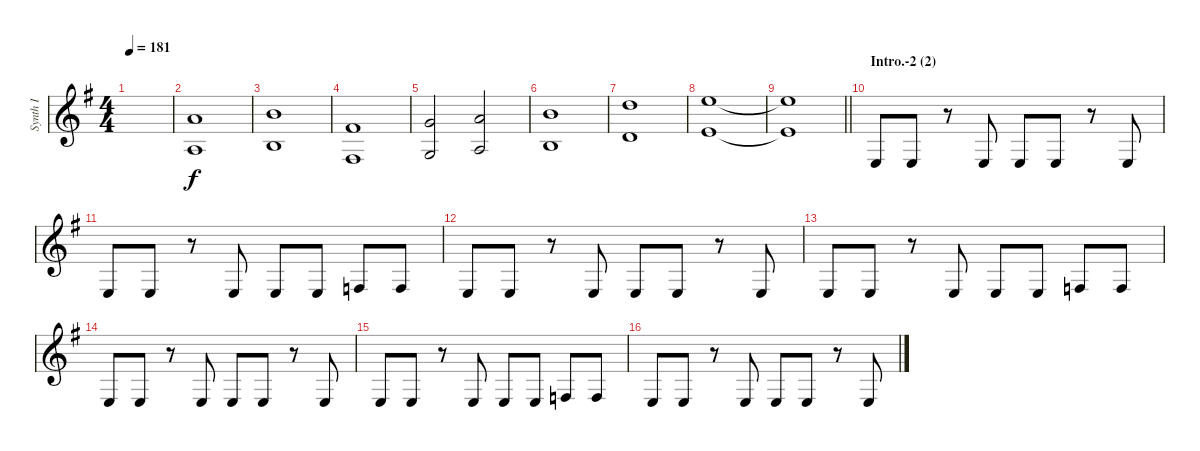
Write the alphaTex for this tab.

\track ("Synth I" "Synth I") {solo instrument pad7halo}
\staff {score}
\tuning (E4 B3 G3 D3 A2 E2) {hide}
\ts (4 4)
\tempo 181
\clef g2
\ks g
|
(5.1 2.3).1 |
(7.1 0.2).1 |
(2.1 4.4).1 |
(3.1 0.3).2 (5.1 2.3).2 |
(7.1 0.2).1 |
(3.2 19.3).1 |
(12.1 5.2).1 |
\barLineRight lightlight
(12.1{t} 5.2{t}).1 |
\section ("" "Intro.-2 (2)")
0.6.8{ot 8vb volume 16 instrument pad7halo} 0.6.8{ot 8vb} r.8{ot 8vb} 0.6.8{ot 8vb} 0.6.8{ot 8vb} 0.6.8{ot 8vb} r.8{ot 8vb} 0.6.8{ot 8vb} |
0.6.8{ot 8vb} 0.6.8{ot 8vb} r.8{ot 8vb} 0.6.8{ot 8vb} 0.6.8{ot 8vb} 0.6.8{ot 8vb} 1.6.8{ot 8vb} 1.6.8{ot 8vb} |
0.6.8{ot 8vb} 0.6.8{ot 8vb} r.8{ot 8vb} 0.6.8{ot 8vb} 0.6.8{ot 8vb} 0.6.8{ot 8vb} r.8{ot 8vb} 0.6.8{ot 8vb} |
0.6.8{ot 8vb} 0.6.8{ot 8vb} r.8{ot 8vb} 0.6.8{ot 8vb} 0.6.8{ot 8vb} 0.6.8{ot 8vb} 1.6.8{ot 8vb} 1.6.8{ot 8vb} |
0.6.8{ot 8vb} 0.6.8{ot 8vb} r.8{ot 8vb} 0.6.8{ot 8vb} 0.6.8{ot 8vb} 0.6.8{ot 8vb} r.8{ot 8vb} 0.6.8{ot 8vb} |
0.6.8{ot 8vb} 0.6.8{ot 8vb} r.8{ot 8vb} 0.6.8{ot 8vb} 0.6.8{ot 8vb} 0.6.8{ot 8vb} 1.6.8{ot 8vb} 1.6.8{ot 8vb} |
0.6.8{ot 8vb} 0.6.8{ot 8vb} r.8{ot 8vb} 0.6.8{ot 8vb} 0.6.8{ot 8vb} 0.6.8{ot 8vb} r.8{ot 8vb} 0.6.8{ot 8vb}
